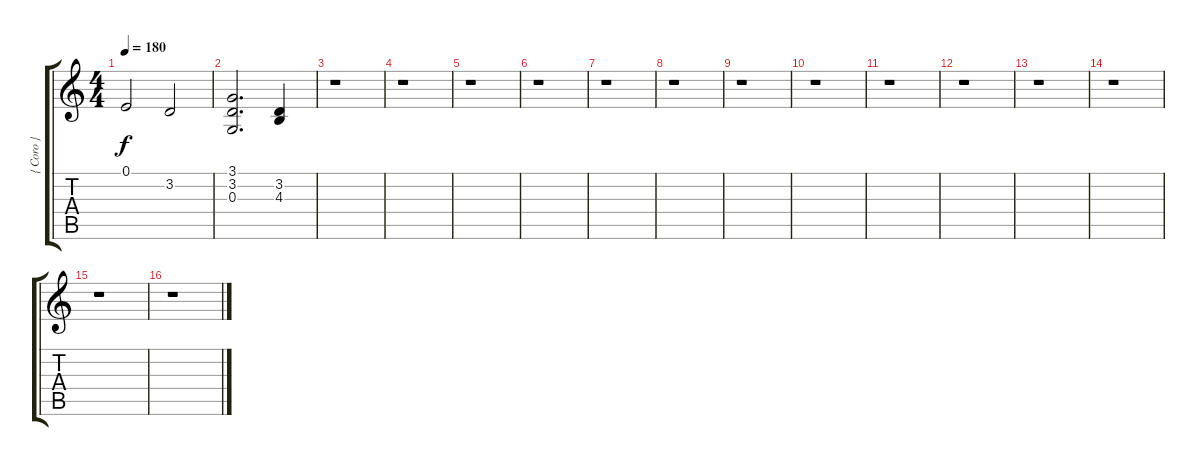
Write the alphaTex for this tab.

\track ("{ Coro }" "{ Coro }") {instrument choiraahs}
\staff {score tabs}
\tuning (E4 B3 G3 D3 A2 E2) {hide}
\ts (4 4)
\tempo 180
\clef g2
\ks c
0.1.2{dy f} 3.2.2 |
(3.1 3.2 0.3).2{d} (3.2 4.3).4 |
r.1 |
r.1 |
r.1 |
r.1 |
r.1 |
r.1 |
r.1 |
r.1 |
r.1 |
r.1 |
r.1 |
r.1 |
r.1 |
r.1
